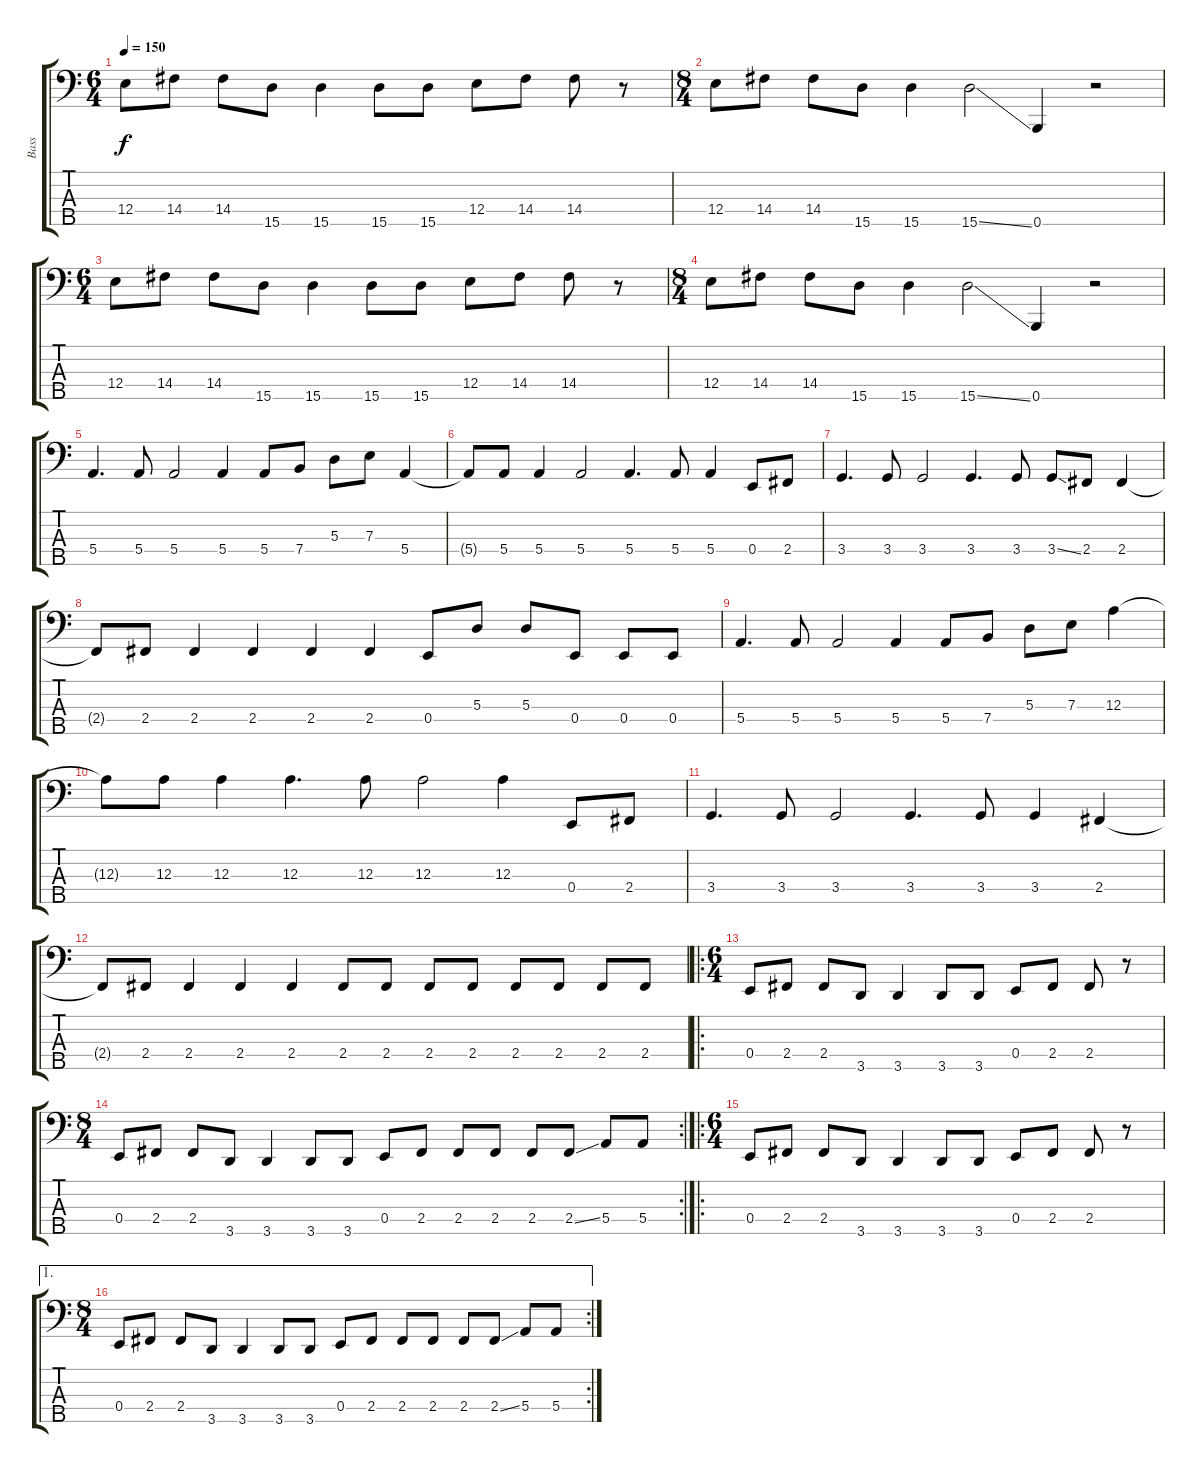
\track ("Bass" "Bass") {instrument electricbassfinger}
\staff {score tabs}
\tuning (G2 D2 A1 E1 B0) {hide}
\ts (6 4)
\tempo 150
\clef f4
\ks c
12.4.8{dy f} 14.4.8 14.4.8 15.5.8 15.5.4 15.5.8 15.5.8 12.4.8 14.4.8 14.4.8 r.8 |
\ts (8 4)
12.4.8 14.4.8 14.4.8 15.5.8 15.5.4 15.5{ss}.2 0.5.4 r.2 |
\ts (6 4)
12.4.8 14.4.8 14.4.8 15.5.8 15.5.4 15.5.8 15.5.8 12.4.8 14.4.8 14.4.8 r.8 |
\ts (8 4)
12.4.8 14.4.8 14.4.8 15.5.8 15.5.4 15.5{ss}.2 0.5.4 r.2 |
5.4.4{d} 5.4.8 5.4.2 5.4.4 5.4.8 7.4.8 5.3.8 7.3.8 5.4.4 |
5.4{t}.8 5.4.8 5.4.4 5.4.2 5.4.4{d} 5.4.8 5.4.4 0.4.8 2.4.8 |
3.4.4{d} 3.4.8 3.4.2 3.4.4{d} 3.4.8 3.4{ss}.8 2.4.8 2.4.4 |
2.4{t}.8 2.4.8 2.4.4 2.4.4 2.4.4 2.4.4 0.4.8 5.3.8 5.3.8 0.4.8 0.4.8 0.4.8 |
5.4.4{d} 5.4.8 5.4.2 5.4.4 5.4.8 7.4.8 5.3.8 7.3.8 12.3.4 |
12.3{t}.8 12.3.8 12.3.4 12.3.4{d} 12.3.8 12.3.2 12.3.4 0.4.8 2.4.8 |
3.4.4{d} 3.4.8 3.4.2 3.4.4{d} 3.4.8 3.4.4 2.4.4 |
2.4{t}.8 2.4.8 2.4.4 2.4.4 2.4.4 2.4.8 2.4.8 2.4.8 2.4.8 2.4.8 2.4.8 2.4.8 2.4.8 |
\ro
\ts (6 4)
0.4.8 2.4.8 2.4.8 3.5.8 3.5.4 3.5.8 3.5.8 0.4.8 2.4.8 2.4.8 r.8 |
\rc 2
\ts (8 4)
0.4.8 2.4.8 2.4.8 3.5.8 3.5.4 3.5.8 3.5.8 0.4.8 2.4.8 2.4.8 2.4.8 2.4.8 2.4{ss}.8 5.4.8 5.4.8 |
\ro
\ts (6 4)
0.4.8 2.4.8 2.4.8 3.5.8 3.5.4 3.5.8 3.5.8 0.4.8 2.4.8 2.4.8 r.8 |
\ae 1
\rc 2
\ts (8 4)
0.4.8 2.4.8 2.4.8 3.5.8 3.5.4 3.5.8 3.5.8 0.4.8 2.4.8 2.4.8 2.4.8 2.4.8 2.4{ss}.8 5.4.8 5.4.8
